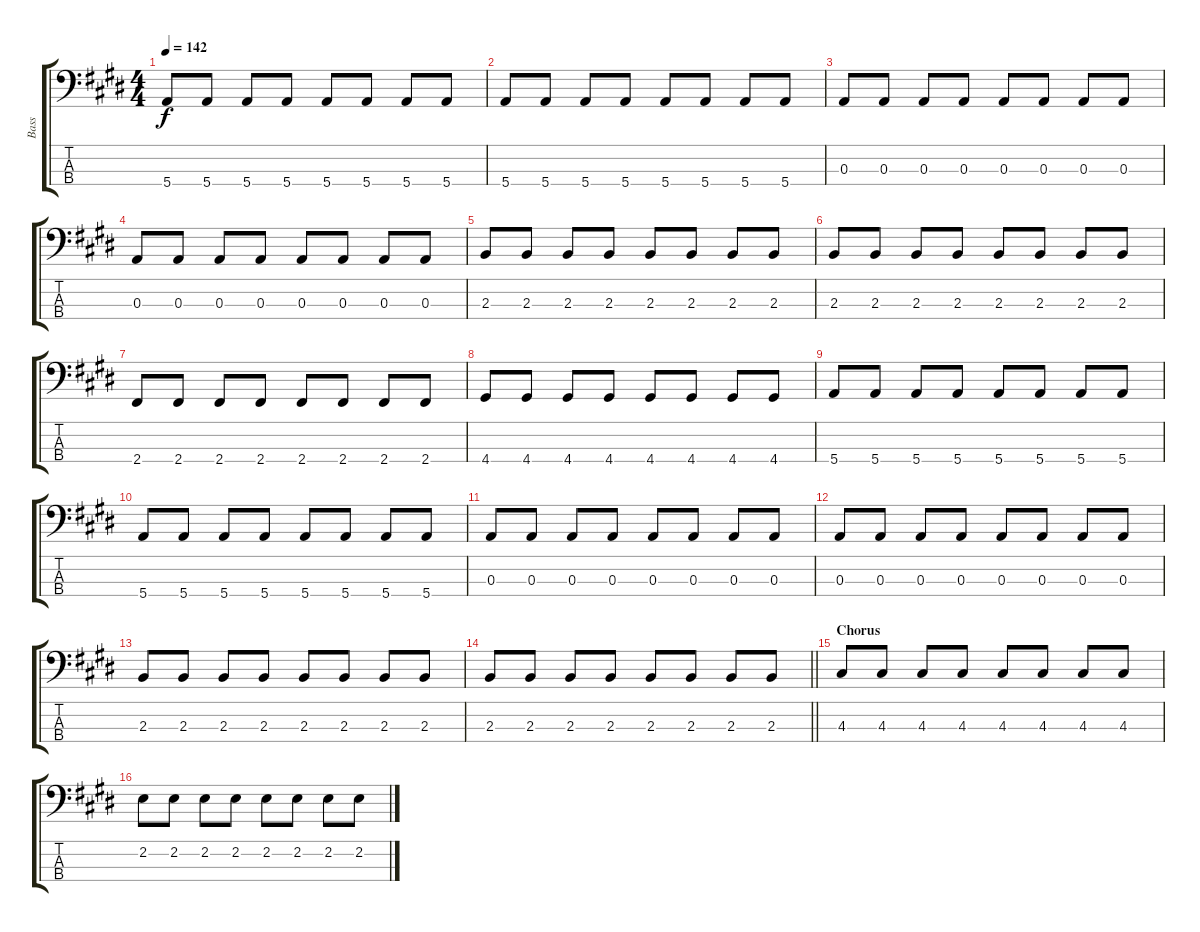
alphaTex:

\track ("Bass" "Bass") {instrument electricbassfinger}
\staff {score tabs}
\tuning (G2 D2 A1 E1) {hide}
\ts (4 4)
\tempo 142
\clef f4
\ks e
5.4.8{dy f} 5.4.8 5.4.8 5.4.8 5.4.8 5.4.8 5.4.8 5.4.8 |
5.4.8 5.4.8 5.4.8 5.4.8 5.4.8 5.4.8 5.4.8 5.4.8 |
0.3.8 0.3.8 0.3.8 0.3.8 0.3.8 0.3.8 0.3.8 0.3.8 |
0.3.8 0.3.8 0.3.8 0.3.8 0.3.8 0.3.8 0.3.8 0.3.8 |
2.3.8 2.3.8 2.3.8 2.3.8 2.3.8 2.3.8 2.3.8 2.3.8 |
2.3.8 2.3.8 2.3.8 2.3.8 2.3.8 2.3.8 2.3.8 2.3.8 |
2.4.8 2.4.8 2.4.8 2.4.8 2.4.8 2.4.8 2.4.8 2.4.8 |
4.4.8 4.4.8 4.4.8 4.4.8 4.4.8 4.4.8 4.4.8 4.4.8 |
5.4.8 5.4.8 5.4.8 5.4.8 5.4.8 5.4.8 5.4.8 5.4.8 |
5.4.8 5.4.8 5.4.8 5.4.8 5.4.8 5.4.8 5.4.8 5.4.8 |
0.3.8 0.3.8 0.3.8 0.3.8 0.3.8 0.3.8 0.3.8 0.3.8 |
0.3.8 0.3.8 0.3.8 0.3.8 0.3.8 0.3.8 0.3.8 0.3.8 |
2.3.8 2.3.8 2.3.8 2.3.8 2.3.8 2.3.8 2.3.8 2.3.8 |
\barLineRight lightlight
2.3.8 2.3.8 2.3.8 2.3.8 2.3.8 2.3.8 2.3.8 2.3.8 |
\section ("" "Chorus")
4.3.8 4.3.8 4.3.8 4.3.8 4.3.8 4.3.8 4.3.8 4.3.8 |
2.2.8 2.2.8 2.2.8 2.2.8 2.2.8 2.2.8 2.2.8 2.2.8
